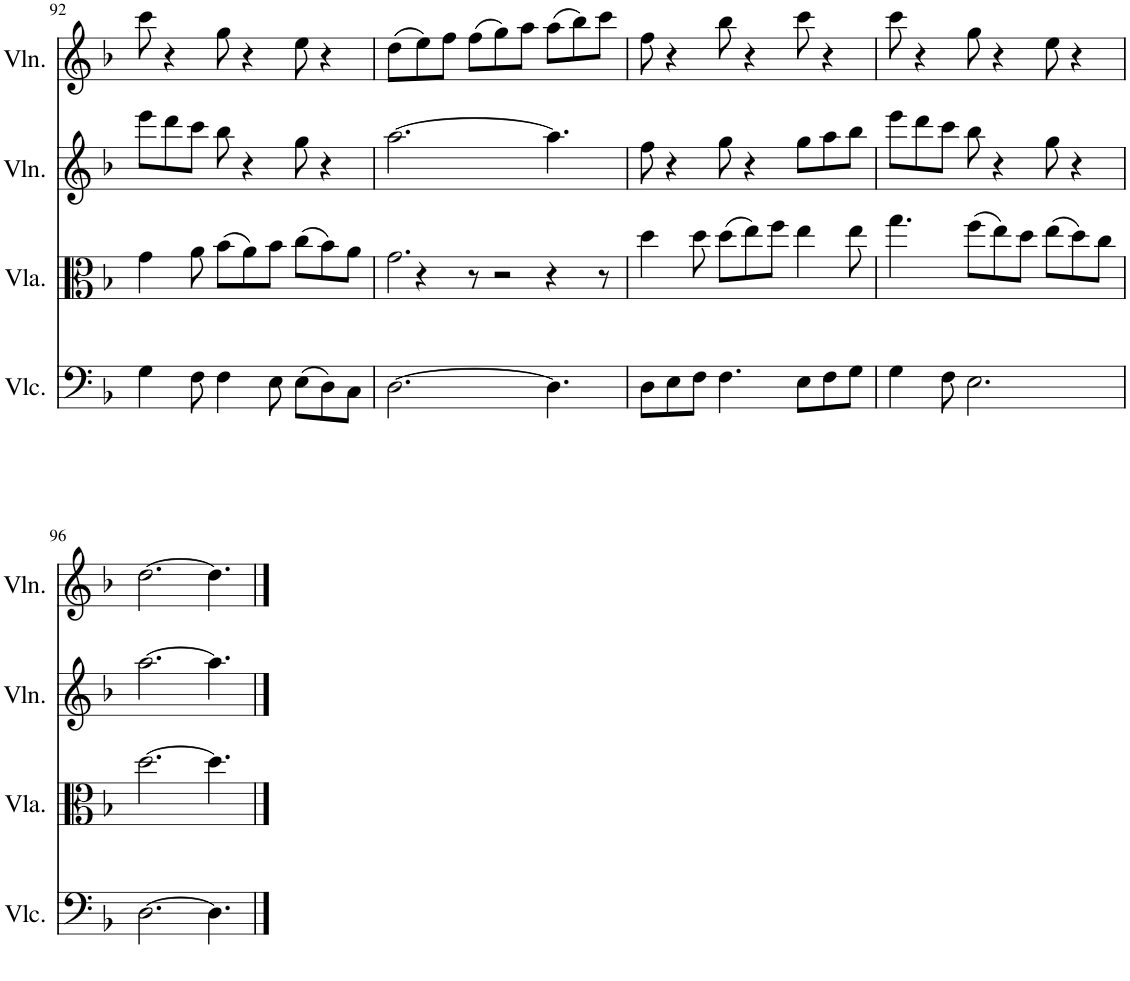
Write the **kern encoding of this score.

**kern	**kern	**kern	**kern
*part4	*part3	*part2	*part1
*staff4	*staff3	*staff2	*staff1
*I"Violoncello	*I"Viola	*I"Violin	*I"Violin
*I'Vlc.	*I'Vla.	*I'Vln.	*I'Vln.
!!LO:PB:g=z
*clefF4	*clefC3	*clefG2	*clefG2
*k[b-]	*k[b-]	*k[b-]	*k[b-]
*M9/8	*M9/8	*M9/8	*M9/8
=92	=92	=92	=92
4G\	4g\	8eee\L	8ccc\
.	.	8ddd\	4r
8F\	8a\	8ccc\J	.
4F\	(8b-\L	8bb-\	8gg\
.	8a\)	4r	4r
8E\	8b-\J	.	.
(8E\L	(8cc\L	8gg\	8ee\
8D\)	8b-\)	4r	4r
8C\J	8a\J	.	.
=93	=93	=93	=93
[2.D\	2.g\	[2.aa\	(8dd\L
.	.	.	8ee\)
.	.	.	8ff\J
.	.	.	(8ff\L
.	.	.	8gg\)
.	.	.	8aa\J
4.D\]	4r	4.aa\]	(8aa\L
.	.	.	8bb-\)
.	8r	.	8ccc\J
2..ryy	2r	2..ryy	2..ryy
.	4r	.	.
.	8r	.	.
=94	=94	=94	=94
8D\L	4dd\	8ff\	8ff\
8E\	.	4r	4r
8F\J	8dd\	.	.
4.F\	(8dd\L	8gg\	8bb-\
.	8ee\)	4r	4r
.	8ff\J	.	.
8E\L	4ee\	8gg\L	8ccc\
8F\	.	8aa\	4r
8G\J	8ee\	8bb-\J	.
=95	=95	=95	=95
4G\	4.gg\	8eee\L	8ccc\
.	.	8ddd\	4r
8F\	.	8ccc\J	.
2.E\	(8ff\L	8bb-\	8gg\
.	8ee\)	4r	4r
.	8dd\J	.	.
.	(8ee\L	8gg\	8ee\
.	8dd\)	4r	4r
.	8cc\J	.	.
!!LO:LB:g=z
=96	=96	=96	=96
[2.D\	[2.dd\	[2.aa\	[2.dd\
4.D\]	4.dd\]	4.aa\]	4.dd\]
==	==	==	==
*-	*-	*-	*-
